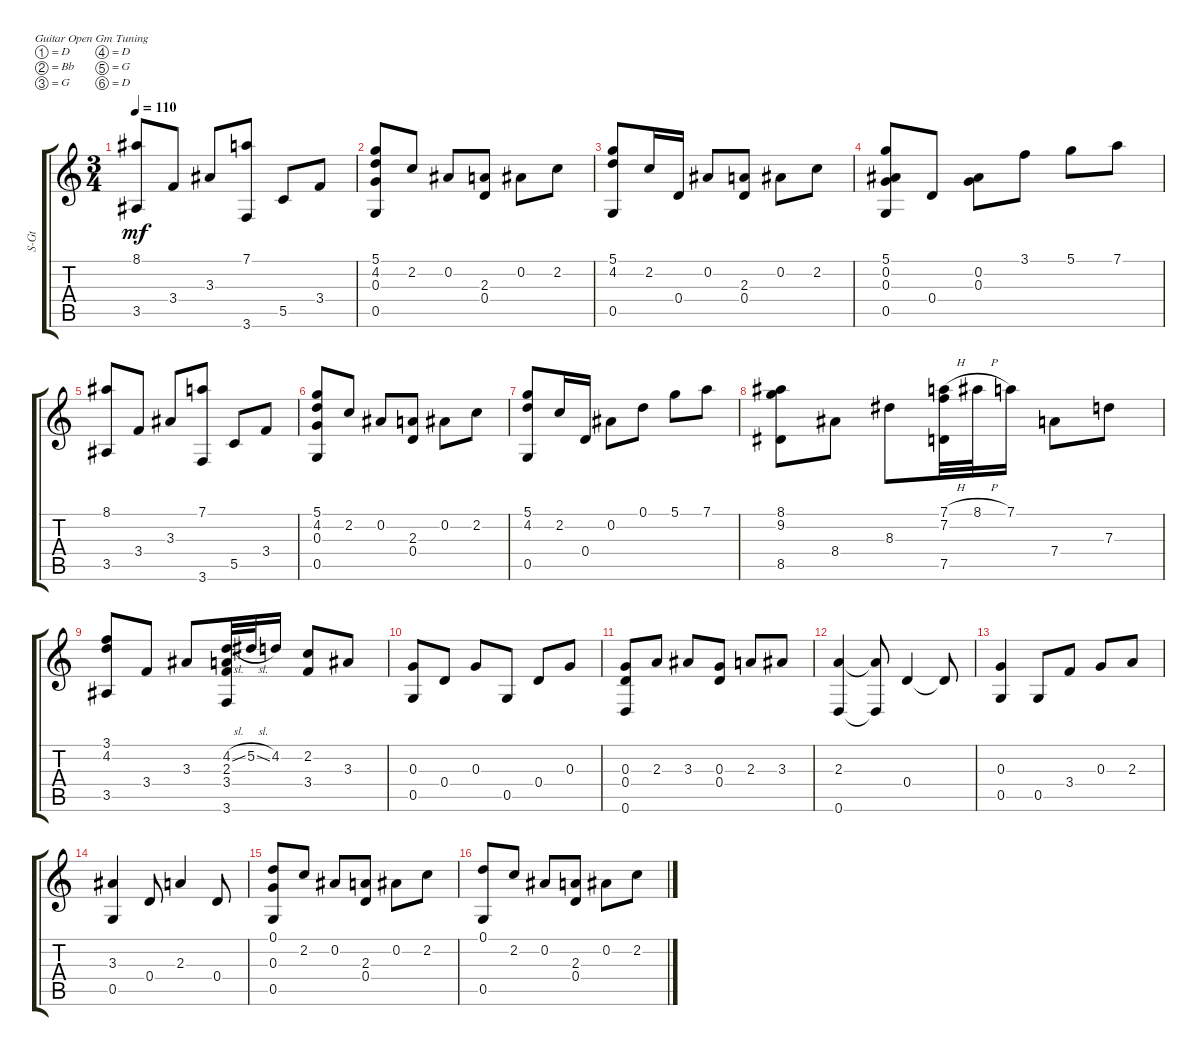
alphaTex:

\defaultSystemsLayout 4
\bracketExtendMode groupsimilarinstruments
\otherSystemsTrackNameOrientation horizontal
\track ("Steel Guitar" "S-Gt") {instrument acousticguitarsteel}
\staff {score tabs}
\tuning (D4 Bb3 G3 D3 G2 D2)
\ts (3 4)
\tempo 110
\clef g2
\scale
0.975735
\ks c
(8.1{acc #} 3.5{acc #}).8{dy mf beam Up} 3.4.8{beam Up} 3.3{acc #}.8{beam Up} (7.1 3.6).8{beam Up} 5.5.8{beam Up} 3.4.8{beam Up} |
(0.5 5.1 4.2 0.3).8{beam Up} 2.2.8{beam Up} 0.2{acc #}.8{beam Up} (2.3 0.4).8{beam Up} 0.2{acc #}.8{beam Down} 2.2.8{beam Down} |
(4.2 5.1 0.5).8{beam Up} 2.2.16{beam Up} 0.4.16{beam Up} 0.2{acc #}.8{beam Up} (2.3 0.4).8{beam Up} 0.2{acc #}.8{beam Down} 2.2.8{beam Down} |
(5.1 0.2{acc #} 0.3 0.5).8{beam Up} 0.4.8{beam Up} (0.3 0.2{acc #}).8{beam Down} 3.1.8{beam Down} 5.1.8{beam Down} 7.1.8{beam Down} |
\scale
0.914666 (8.1{acc #} 3.5{acc #}).8{beam Up} 3.4.8{beam Up} 3.3{acc #}.8{beam Up} (7.1 3.6).8{beam Up} 5.5.8{beam Up} 3.4.8{beam Up} |
\scale
1.07951 (0.5 5.1 4.2 0.3).8{beam Up} 2.2.8{beam Up} 0.2{acc #}.8{beam Up} (2.3 0.4).8{beam Up} 0.2{acc #}.8{beam Down} 2.2.8{beam Down} |
\scale
1.00582 (4.2 5.1 0.5).8{beam Up} 2.2.16{beam Up} 0.4.16{beam Up} 0.2{acc #}.8{beam Down} 0.1.8{beam Down} 5.1.8{beam Down} 7.1.8{beam Down} |
\scale
1.09591 (8.1{acc #} 9.2 8.5{acc #}).8{beam Down} 8.4{acc #}.8{beam Down} 8.3{acc #}.8{beam Down} (7.2 7.1{h} 7.5).32{beam Down} 8.1{h acc #}.32{beam Down} 7.1.16{beam Down} 7.4.8{beam Down} 7.3.8{beam Down} |
\scale
1.13539 (3.1 4.2 3.5{acc #}).8{beam Up} 3.4.8{beam Up} 3.3{acc #}.8{beam Up} (2.3 4.2{sl} 3.4 3.6).32{beam Up} 5.2{sl acc #}.32{beam Up} 4.2.16{beam Up} (2.2 3.4).8{beam Up} 3.3{acc #}.8{beam Up} |
\scale
0.768698 (0.5 0.3).8{beam Up} 0.4.8{beam Up} 0.3.8{beam Up} 0.5.8{beam Up} 0.4.8{beam Up} 0.3.8{beam Up} |
(0.3 0.4 0.6).8{beam Up} 2.3.8{beam Up} 3.3{acc #}.8{beam Up} (0.3 0.4).8{beam Up} 2.3.8{beam Up} 3.3{acc #}.8{beam Up} |
(2.3 0.6).4{beam Up} (2.3{t} 0.6{t}).8{beam Up} 0.4.4{beam Up} 0.4{t}.8{beam Up} |
(0.5 0.3).4{beam Up} 0.5.8{beam Up} 3.4.8{beam Up} 0.3.8{beam Up} 2.3.8{beam Up} |
(3.3{acc #} 0.5).4{beam Up} 0.4.8{beam Up} 2.3.4{beam Up} 0.4.8{beam Up} |
(0.5 0.3 0.1).8{beam Up} 2.2.8{beam Up} 0.2{acc #}.8{beam Up} (2.3 0.4).8{beam Up} 0.2{acc #}.8{beam Down} 2.2.8{beam Down} |
(0.1 0.5).8{beam Up} 2.2.8{beam Up} 0.2{acc #}.8{beam Up} (2.3 0.4).8{beam Up} 0.2{acc #}.8{beam Down} 2.2.8{beam Down}
